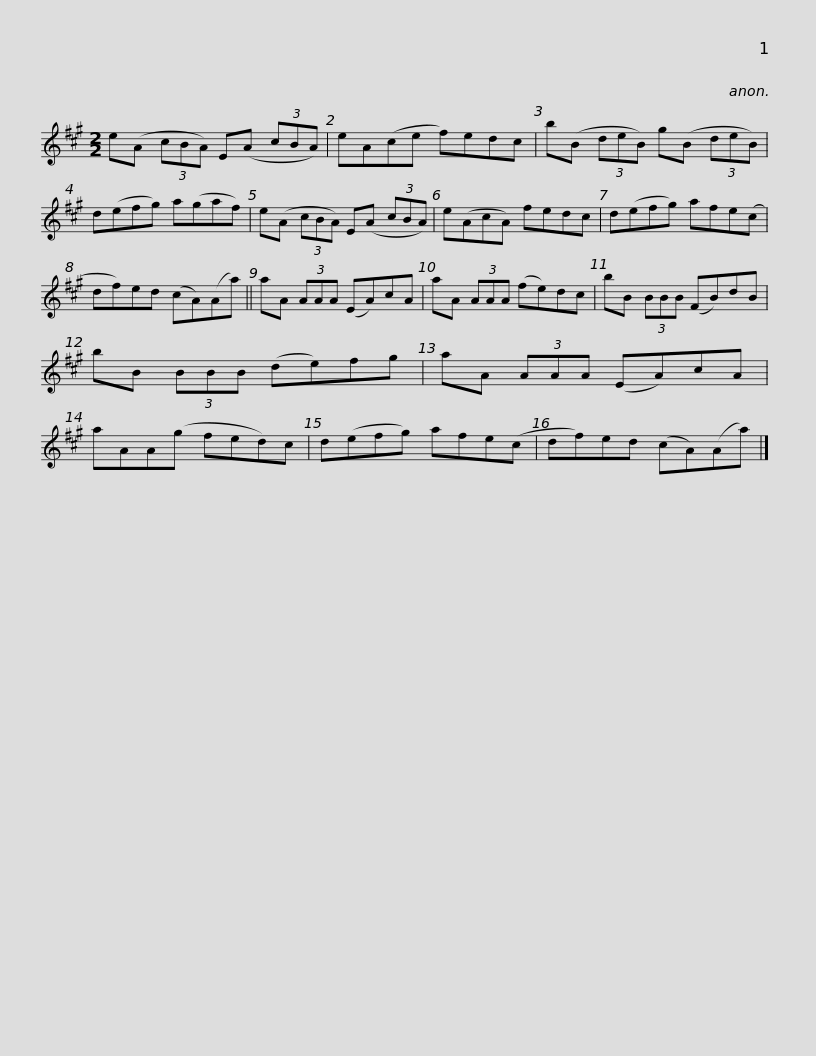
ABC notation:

X:1
L:1/8
M:2/2
I:linebreak $
K:A
V:1 treble
V:1
 e(A (3cBA) E(A (3cBA) | eA(ce f)edc | b(B (3deB) g(B (3deB) | d(efg) a(gaf) |$ e(A (3cBA) E(A (3cBA) | %5
 e(AcA) fedc | d(efg) afe(c | df)ed (cA)(Aa) || aA (3AAA (EA)cA |$ aA (3AAA (fe)dc | %10
 bB (3BBB (FB)dB | bB (3BBB (de)fg | aA (3AAA (EA)cA | aAA(g fed)c |$ d(efg) afe(c | %15
 df)ed (cA)(Aa) |] %16
